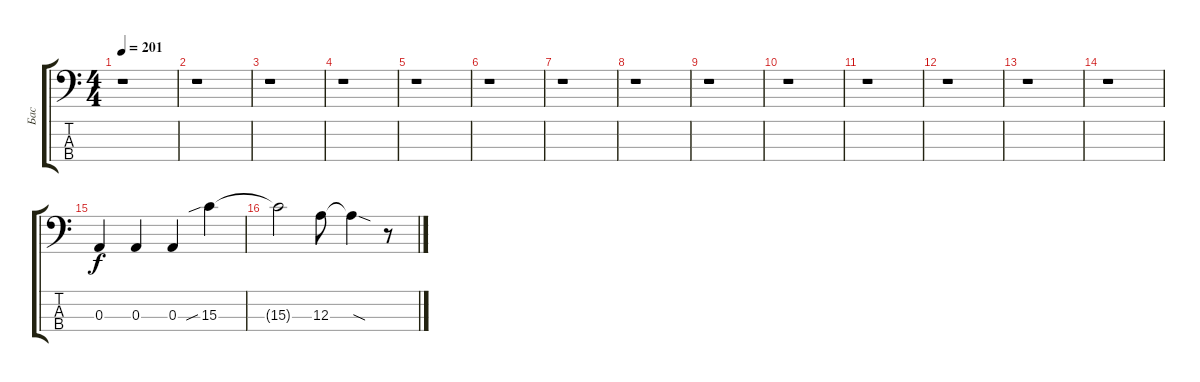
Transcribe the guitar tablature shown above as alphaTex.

\track ("Бас" "Бас") {instrument electricbasspick}
\staff {score tabs}
\tuning (G2 D2 A1 E1) {hide}
\ts (4 4)
\tempo 201
\clef f4
\ks c
r.1{dy f} |
r.1 |
r.1 |
r.1 |
r.1 |
r.1 |
r.1 |
r.1 |
r.1 |
r.1 |
r.1 |
r.1 |
r.1 |
r.1 |
0.3.4 0.3.4 0.3.4 15.3{sib}.4 |
15.3{t}.2 12.3.8 12.3{sod t}.4 r.8
